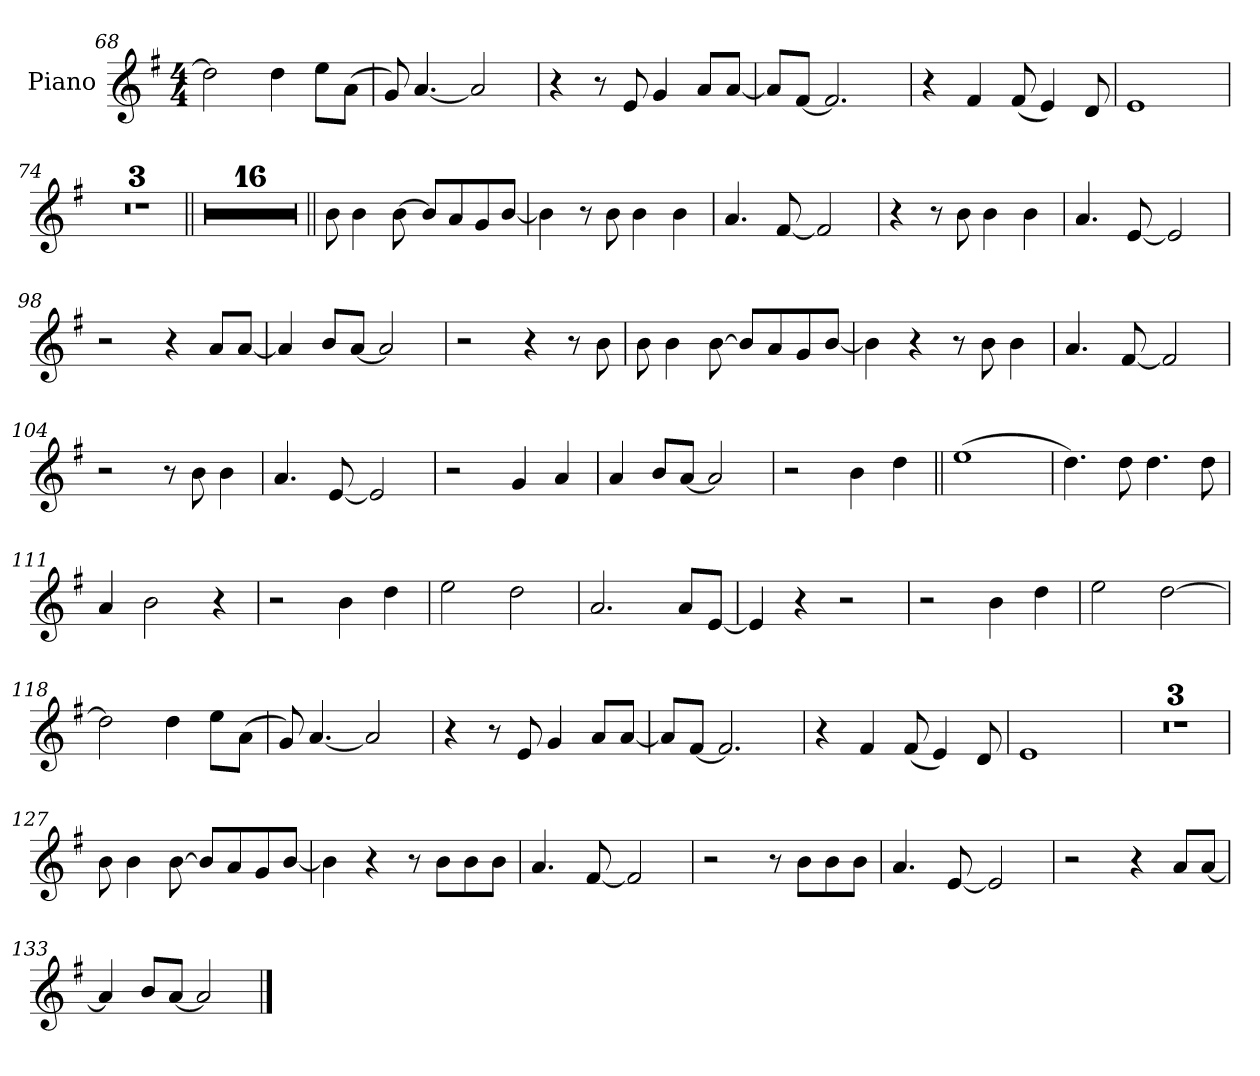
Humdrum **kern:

**kern
*part1
*staff1
*I"Piano
*I'Pno.
*clefG2
*k[f#]
*M4/4
=68
2dd]
4dd
8eeL
(8aJ
=69
8g)
[4.a
2a]
=70
4r
8r
8e
4g
8aL
[8aJ
=71
8aL]
[8f#J
2.f#]
=72
4r
4f#
(8f#
4e)
8d
=73
1e
=74
1r
=75
1r
=76
1r
=77||
1r
=78
1r
=79
1r
=80
1r
=81
1r
=82
1r
=83
1r
=84
1r
=85
1r
=86
1r
=87
1r
=88
1r
=89
1r
=90
1r
=91
1r
=92
1r
=93||
8b
4b
[8b
8bL]
8a
8g
[8bJ
=94
4b]
8r
8b
4b
4b
=95
4.a
[8f#
2f#]
=96
4r
8r
8b
4b
4b
=97
4.a
[8e
2e]
=98
2r
4r
8aL
[8aJ
=99
4a]
8bL
[8aJ
2a]
=100
2r
4r
8r
8b
=101
8b
4b
[8b
8bL]
8a
8g
[8bJ
=102
4b]
4r
8r
8b
4b
=103
4.a
[8f#
2f#]
=104
2r
8r
8b
4b
=105
4.a
[8e
2e]
=106
2r
4g
4a
=107
4a
8bL
[8aJ
2a]
=108
2r
4b
4dd
=109||
(1ee
=110
4.dd)
8dd
4.dd
8dd
=111
4a
2b
4r
=112
2r
4b
4dd
=113
2ee
2dd
=114
2.a
8aL
[8eJ
=115
4e]
4r
2r
=116
2r
4b
4dd
=117
2ee
[2dd
=118
2dd]
4dd
8eeL
(8aJ
=119
8g)
[4.a
2a]
=120
4r
8r
8e
4g
8aL
[8aJ
=121
8aL]
[8f#J
2.f#]
=122
4r
4f#
(8f#
4e)
8d
=123
1e
=124
1r
=125
1r
=126
1r
=127
8b
4b
[8b
8bL]
8a
8g
[8bJ
=128
4b]
4r
8r
8bL
8b
8bJ
=129
4.a
[8f#
2f#]
=130
2r
8r
8bL
8b
8bJ
=131
4.a
[8e
2e]
=132
2r
4r
8aL
[8aJ
=133
4a]
8bL
[8aJ
2a]
==
*-
